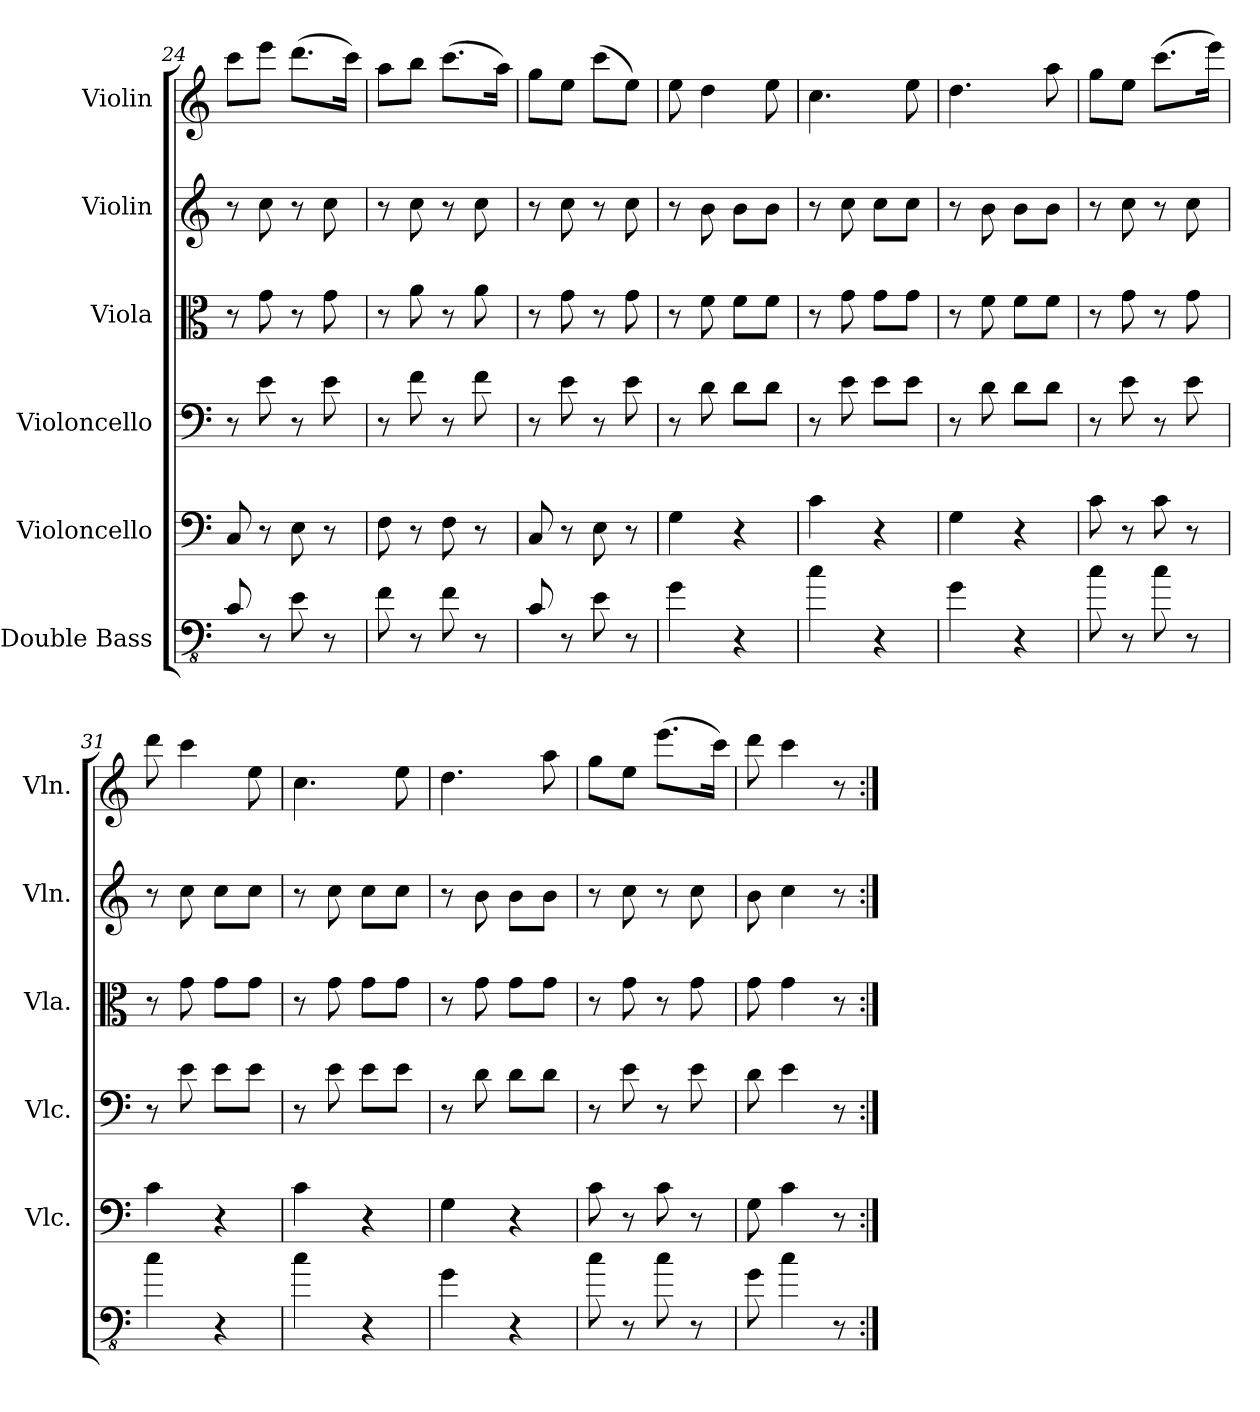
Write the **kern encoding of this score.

**kern	**kern	**kern	**kern	**kern	**kern
*part6	*part5	*part4	*part3	*part2	*part1
*staff6	*staff5	*staff4	*staff3	*staff2	*staff1
*I"Double Bass	*I"Violoncello	*I"Violoncello	*I"Viola	*I"Violin	*I"Violin
*	*I'Vlc.	*I'Vlc.	*I'Vla.	*I'Vln.	*I'Vln.
*clefFv4	*clefF4	*clefF4	*clefC3	*clefG2	*clefG2
*ITrd7c12	*	*	*	*	*
*k[]	*k[]	*k[]	*k[]	*k[]	*k[]
*C:	*C:	*C:	*C:	*C:	*C:
=24	=24	=24	=24	=24	=24
8CC/	8C/	8r	8r	8r	8ccc\L
8r	8r	8e\	8g\	8cc\	8eee\J
8EE\	8E\	8r	8r	8r	(8.ddd\L
8r	8r	8e\	8g\	8cc\	.
.	.	.	.	.	16ccc\Jk)
=25	=25	=25	=25	=25	=25
8FF\	8F\	8r	8r	8r	8aa\L
8r	8r	8f\	8a\	8cc\	8bb\J
8FF\	8F\	8r	8r	8r	(8.ccc\L
8r	8r	8f\	8a\	8cc\	.
.	.	.	.	.	16aa\Jk)
=26	=26	=26	=26	=26	=26
8CC/	8C/	8r	8r	8r	8gg\L
8r	8r	8e\	8g\	8cc\	8ee\J
8EE\	8E\	8r	8r	8r	(8ccc\L
8r	8r	8e\	8g\	8cc\	8ee\J)
=27	=27	=27	=27	=27	=27
4GG\	4G\	8r	8r	8r	8ee\
.	.	8d\	8f\	8b\	4dd\
4r	4r	8d\L	8f\L	8b\L	.
.	.	8d\J	8f\J	8b\J	8ee\
=28	=28	=28	=28	=28	=28
4C\	4c\	8r	8r	8r	4.cc\
.	.	8e\	8g\	8cc\	.
4r	4r	8e\L	8g\L	8cc\L	.
.	.	8e\J	8g\J	8cc\J	8ee\
=29	=29	=29	=29	=29	=29
4GG\	4G\	8r	8r	8r	4.dd\
.	.	8d\	8f\	8b\	.
4r	4r	8d\L	8f\L	8b\L	.
.	.	8d\J	8f\J	8b\J	8aa\
=30	=30	=30	=30	=30	=30
8C\	8c\	8r	8r	8r	8gg\L
8r	8r	8e\	8g\	8cc\	8ee\J
8C\	8c\	8r	8r	8r	(8.ccc\L
8r	8r	8e\	8g\	8cc\	.
.	.	.	.	.	16eee\Jk)
!!LO:PB:g=z
=31	=31	=31	=31	=31	=31
4C\	4c\	8r	8r	8r	8ddd\
.	.	8e\	8g\	8cc\	4ccc\
4r	4r	8e\L	8g\L	8cc\L	.
.	.	8e\J	8g\J	8cc\J	8ee\
=32	=32	=32	=32	=32	=32
4C\	4c\	8r	8r	8r	4.cc\
.	.	8e\	8g\	8cc\	.
4r	4r	8e\L	8g\L	8cc\L	.
.	.	8e\J	8g\J	8cc\J	8ee\
=33	=33	=33	=33	=33	=33
4GG\	4G\	8r	8r	8r	4.dd\
.	.	8d\	8g\	8b\	.
4r	4r	8d\L	8g\L	8b\L	.
.	.	8d\J	8g\J	8b\J	8aa\
=34	=34	=34	=34	=34	=34
8C\	8c\	8r	8r	8r	8gg\L
8r	8r	8e\	8g\	8cc\	8ee\J
8C\	8c\	8r	8r	8r	(8.eee\L
8r	8r	8e\	8g\	8cc\	.
.	.	.	.	.	16ccc\Jk)
=35	=35	=35	=35	=35	=35
8GG\	8G\	8d\	8g\	8b\	8ddd\
4C\	4c\	4e\	4g\	4cc\	4ccc\
8r	8r	8r	8r	8r	8r
=:|!	=:|!	=:|!	=:|!	=:|!	=:|!
*-	*-	*-	*-	*-	*-
